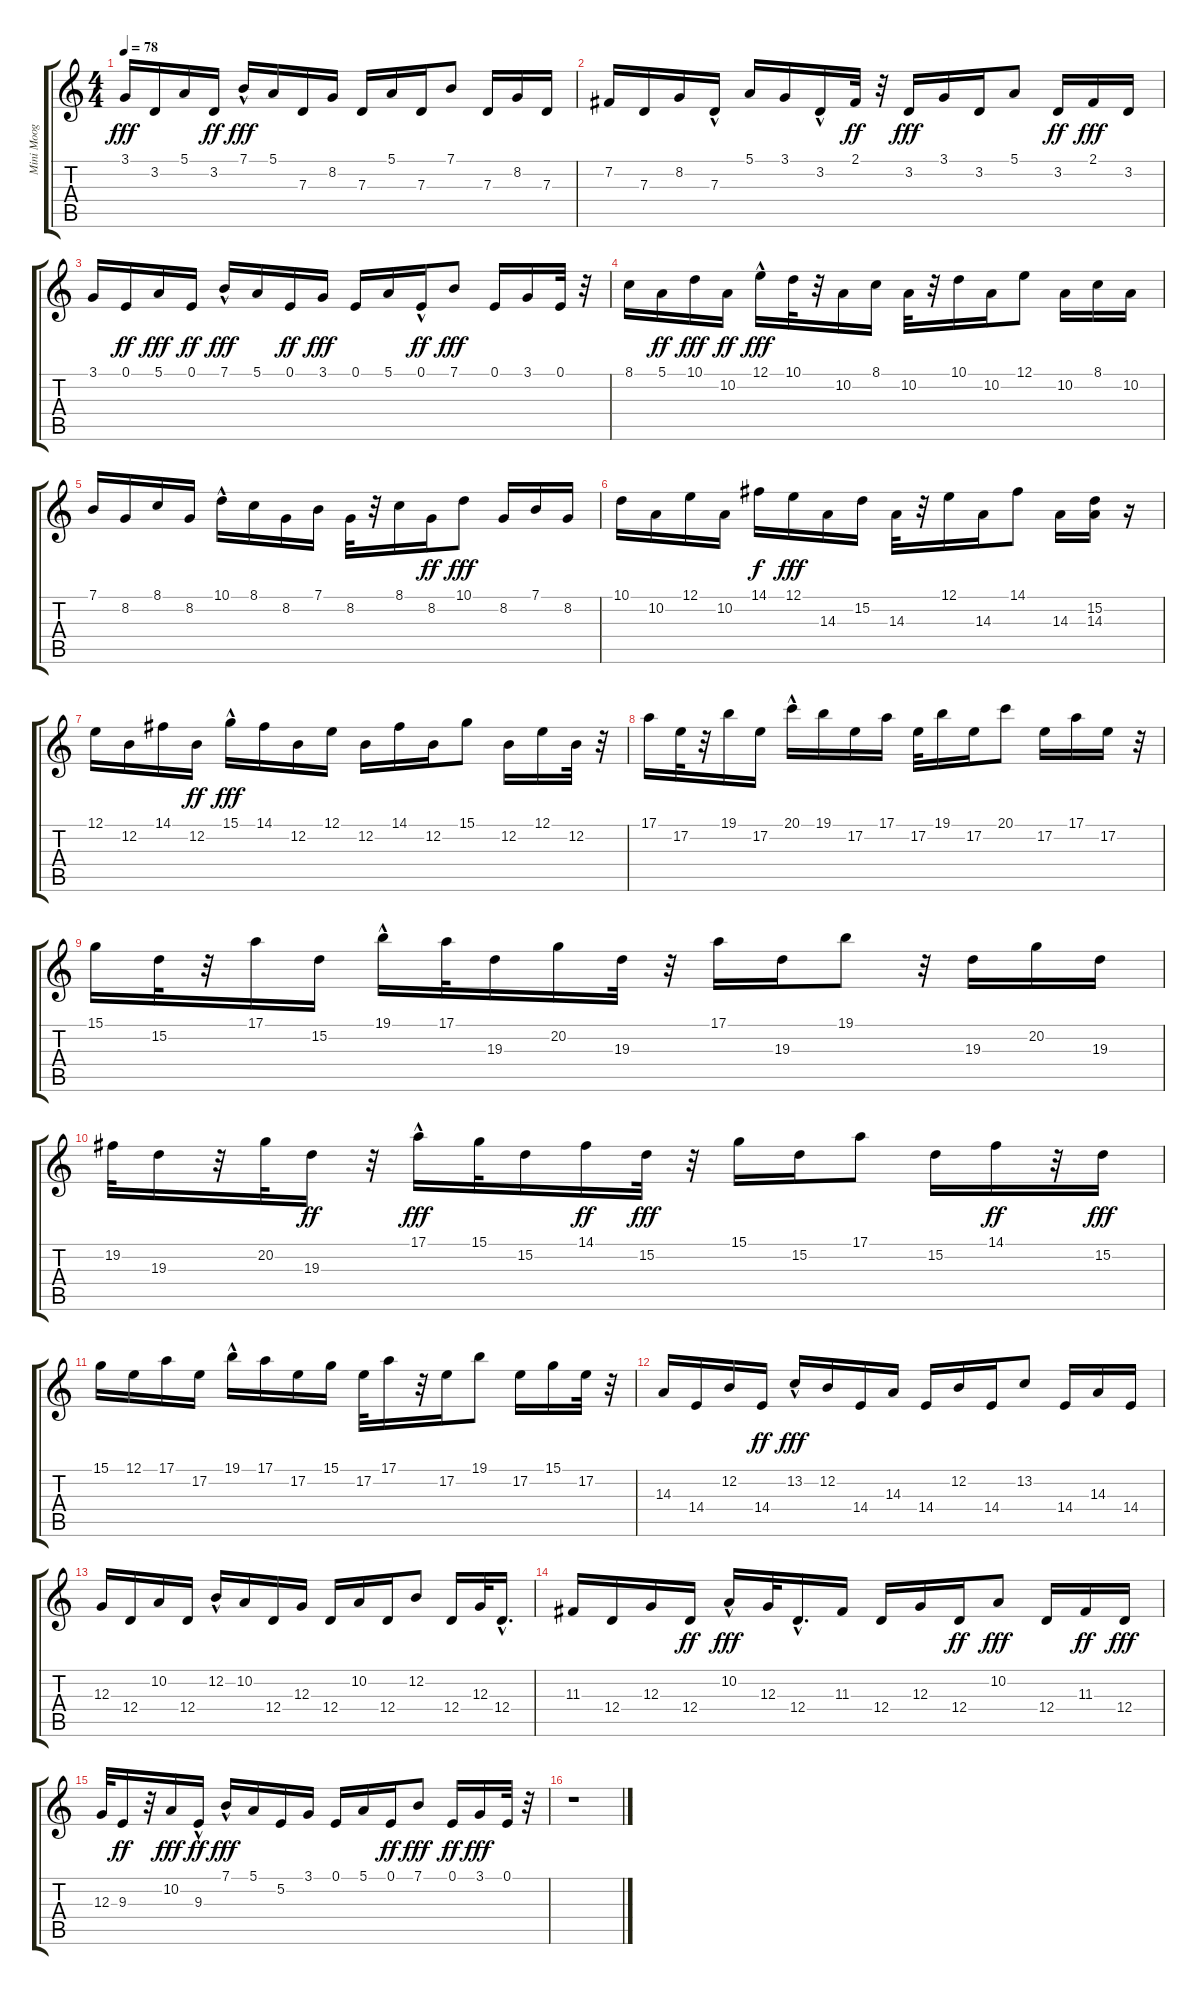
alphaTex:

\track ("Mini Moog" "Mini Moog") {instrument synthbrass1}
\staff {score tabs}
\tuning (E4 B3 G3 D3 A2 E2) {hide}
\ts (4 4)
\tempo 78
\clef g2
\ks c
3.1.16{dy fff} 3.2.16 5.1.16 3.2.16{dy ff} 7.1{hac}.16{dy fff} 5.1.16 7.3.16 8.2.16 7.3.16 5.1.16 7.3.16 7.1.8 7.3.16 8.2.16 7.3.16 |
7.2.16 7.3.16 8.2.16 7.3{hac}.16 5.1.16 3.1.16 3.2{hac}.16 2.1.32{dy ff} r.32 3.2.16{dy fff} 3.1.16 3.2.16 5.1.8 3.2.16{dy ff} 2.1.16{dy fff} 3.2.16 |
3.1.16 0.1.16{dy ff} 5.1.16{dy fff} 0.1.16{dy ff} 7.1{hac}.16{dy fff} 5.1.16 0.1.16{dy ff} 3.1.16{dy fff} 0.1.16 5.1.16 0.1{hac}.16{dy ff} 7.1.8{dy fff} 0.1.16 3.1.16 0.1.32 r.32 |
8.1.16 5.1.16{dy ff} 10.1.16{dy fff} 10.2.16{dy ff} 12.1{hac}.16{dy fff} 10.1.32 r.32 10.2.16 8.1.16 10.2.32 r.32 10.1.16 10.2.16 12.1.8 10.2.16 8.1.16 10.2.16 |
7.1.16 8.2.16 8.1.16 8.2.16 10.1{hac}.16 8.1.16 8.2.16 7.1.16 8.2.32 r.32 8.1.16 8.2.16{dy ff} 10.1.8{dy fff} 8.2.16 7.1.16 8.2.16 |
10.1.16 10.2.16 12.1.16 10.2.16 14.1.16{dy f} 12.1.16{dy fff} 14.3.16 15.2.16 14.3.32 r.32 12.1.16 14.3.16 14.1.8 14.3.16 (15.2 14.3).16 r.16 |
12.1.16 12.2.16 14.1.16 12.2.16{dy ff} 15.1{hac}.16{dy fff} 14.1.16 12.2.16 12.1.16 12.2.16 14.1.16 12.2.16 15.1.8 12.2.16 12.1.16 12.2.32 r.32 |
17.1.16 17.2.32 r.32 19.1.16 17.2.16 20.1{hac}.16 19.1.16 17.2.16 17.1.16 17.2.32 19.1.16 17.2.16 20.1.8 17.2.16 17.1.16 17.2.16 r.32 |
15.1.16 15.2.32 r.32 17.1.16 15.2.16 19.1{hac}.16 17.1.32 19.3.16 20.2.16 19.3.32 r.32 17.1.16 19.3.16 19.1.8 r.32 19.3.16 20.2.16 19.3.16 |
19.2.32 19.3.16 r.32 20.2.32 19.3.16{dy ff} r.32 17.1{hac}.16{dy fff} 15.1.32 15.2.16 14.1.16{dy ff} 15.2.32{dy fff} r.32 15.1.16 15.2.16 17.1.8 15.2.16 14.1.16{dy ff} r.32 15.2.16{dy fff} |
15.1.16 12.1.16 17.1.16 17.2.16 19.1{hac}.16 17.1.16 17.2.16 15.1.16 17.2.32 17.1.16 r.32 17.2.16 19.1.8 17.2.16 15.1.16 17.2.32 r.32 |
14.3.16 14.4.16 12.2.16 14.4.16{dy ff} 13.2{hac}.16{dy fff} 12.2.16 14.4.16 14.3.16 14.4.16 12.2.16 14.4.16 13.2.8 14.4.16 14.3.16 14.4.16 |
12.3.16 12.4.16 10.2.16 12.4.16 12.2{hac}.16 10.2.16 12.4.16 12.3.16 12.4.16 10.2.16 12.4.16 12.2.8 12.4.16 12.3.32 12.4{hac}.16{d} |
11.3.16 12.4.16 12.3.16 12.4.16{dy ff} 10.2{hac}.16{dy fff} 12.3.32 12.4{hac}.16{d} 11.3.16 12.4.16 12.3.16 12.4.16{dy ff} 10.2.8{dy fff} 12.4.16 11.3.16{dy ff} 12.4.16{dy fff} |
12.3.32 9.3.16{dy ff} r.32 10.2.16{dy fff} 9.3{hac}.16{dy ff} 7.1{hac}.16{dy fff} 5.1.16 5.2.16 3.1.16 0.1.16 5.1.16 0.1.16{dy ff} 7.1.8{dy fff} 0.1.16{dy ff} 3.1.16{dy fff} 0.1.32 r.32 |
r.1
